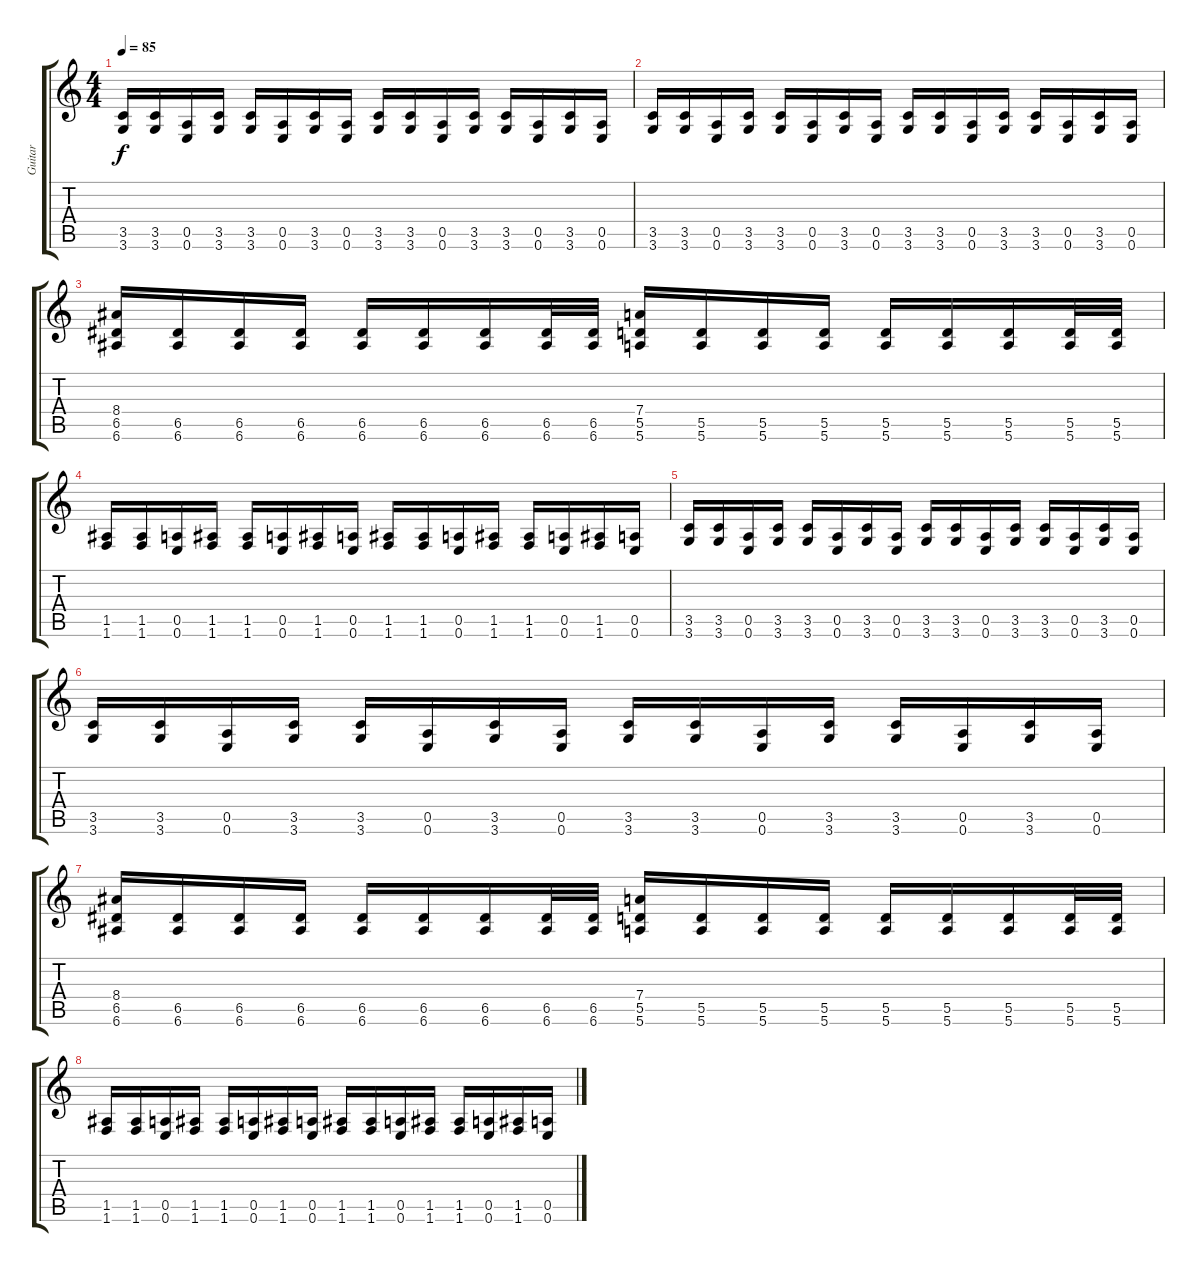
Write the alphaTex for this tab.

\track ("Guitar" "Guitar") {instrument distortionguitar}
\staff {score tabs}
\tuning (E4 B3 G3 D3 A2 E2) {hide}
\ts (4 4)
\tempo 85
\clef g2
\ks c
(3.5 3.6).16{dy f} (3.5 3.6).16 (0.5 0.6).16 (3.5 3.6).16 (3.5 3.6).16 (0.5 0.6).16 (3.5 3.6).16 (0.5 0.6).16 (3.5 3.6).16 (3.5 3.6).16 (0.5 0.6).16 (3.5 3.6).16 (3.5 3.6).16 (0.5 0.6).16 (3.5 3.6).16 (0.5 0.6).16 |
(3.5 3.6).16 (3.5 3.6).16 (0.5 0.6).16 (3.5 3.6).16 (3.5 3.6).16 (0.5 0.6).16 (3.5 3.6).16 (0.5 0.6).16 (3.5 3.6).16 (3.5 3.6).16 (0.5 0.6).16 (3.5 3.6).16 (3.5 3.6).16 (0.5 0.6).16 (3.5 3.6).16 (0.5 0.6).16 |
(8.4 6.5 6.6).16 (6.5 6.6).16 (6.5 6.6).16 (6.5 6.6).16 (6.5 6.6).16 (6.5 6.6).16 (6.5 6.6).16 (6.5 6.6).32 (6.5 6.6).32 (7.4 5.5 5.6).16 (5.5 5.6).16 (5.5 5.6).16 (5.5 5.6).16 (5.5 5.6).16 (5.5 5.6).16 (5.5 5.6).16 (5.5 5.6).32 (5.5 5.6).32 |
(1.5 1.6).16 (1.5 1.6).16 (0.5 0.6).16 (1.5 1.6).16 (1.5 1.6).16 (0.5 0.6).16 (1.5 1.6).16 (0.5 0.6).16 (1.5 1.6).16 (1.5 1.6).16 (0.5 0.6).16 (1.5 1.6).16 (1.5 1.6).16 (0.5 0.6).16 (1.5 1.6).16 (0.5 0.6).16 |
(3.5 3.6).16 (3.5 3.6).16 (0.5 0.6).16 (3.5 3.6).16 (3.5 3.6).16 (0.5 0.6).16 (3.5 3.6).16 (0.5 0.6).16 (3.5 3.6).16 (3.5 3.6).16 (0.5 0.6).16 (3.5 3.6).16 (3.5 3.6).16 (0.5 0.6).16 (3.5 3.6).16 (0.5 0.6).16 |
(3.5 3.6).16 (3.5 3.6).16 (0.5 0.6).16 (3.5 3.6).16 (3.5 3.6).16 (0.5 0.6).16 (3.5 3.6).16 (0.5 0.6).16 (3.5 3.6).16 (3.5 3.6).16 (0.5 0.6).16 (3.5 3.6).16 (3.5 3.6).16 (0.5 0.6).16 (3.5 3.6).16 (0.5 0.6).16 |
(8.4 6.5 6.6).16 (6.5 6.6).16 (6.5 6.6).16 (6.5 6.6).16 (6.5 6.6).16 (6.5 6.6).16 (6.5 6.6).16 (6.5 6.6).32 (6.5 6.6).32 (7.4 5.5 5.6).16 (5.5 5.6).16 (5.5 5.6).16 (5.5 5.6).16 (5.5 5.6).16 (5.5 5.6).16 (5.5 5.6).16 (5.5 5.6).32 (5.5 5.6).32 |
(1.5 1.6).16 (1.5 1.6).16 (0.5 0.6).16 (1.5 1.6).16 (1.5 1.6).16 (0.5 0.6).16 (1.5 1.6).16 (0.5 0.6).16 (1.5 1.6).16 (1.5 1.6).16 (0.5 0.6).16 (1.5 1.6).16 (1.5 1.6).16 (0.5 0.6).16 (1.5 1.6).16 (0.5 0.6).16
